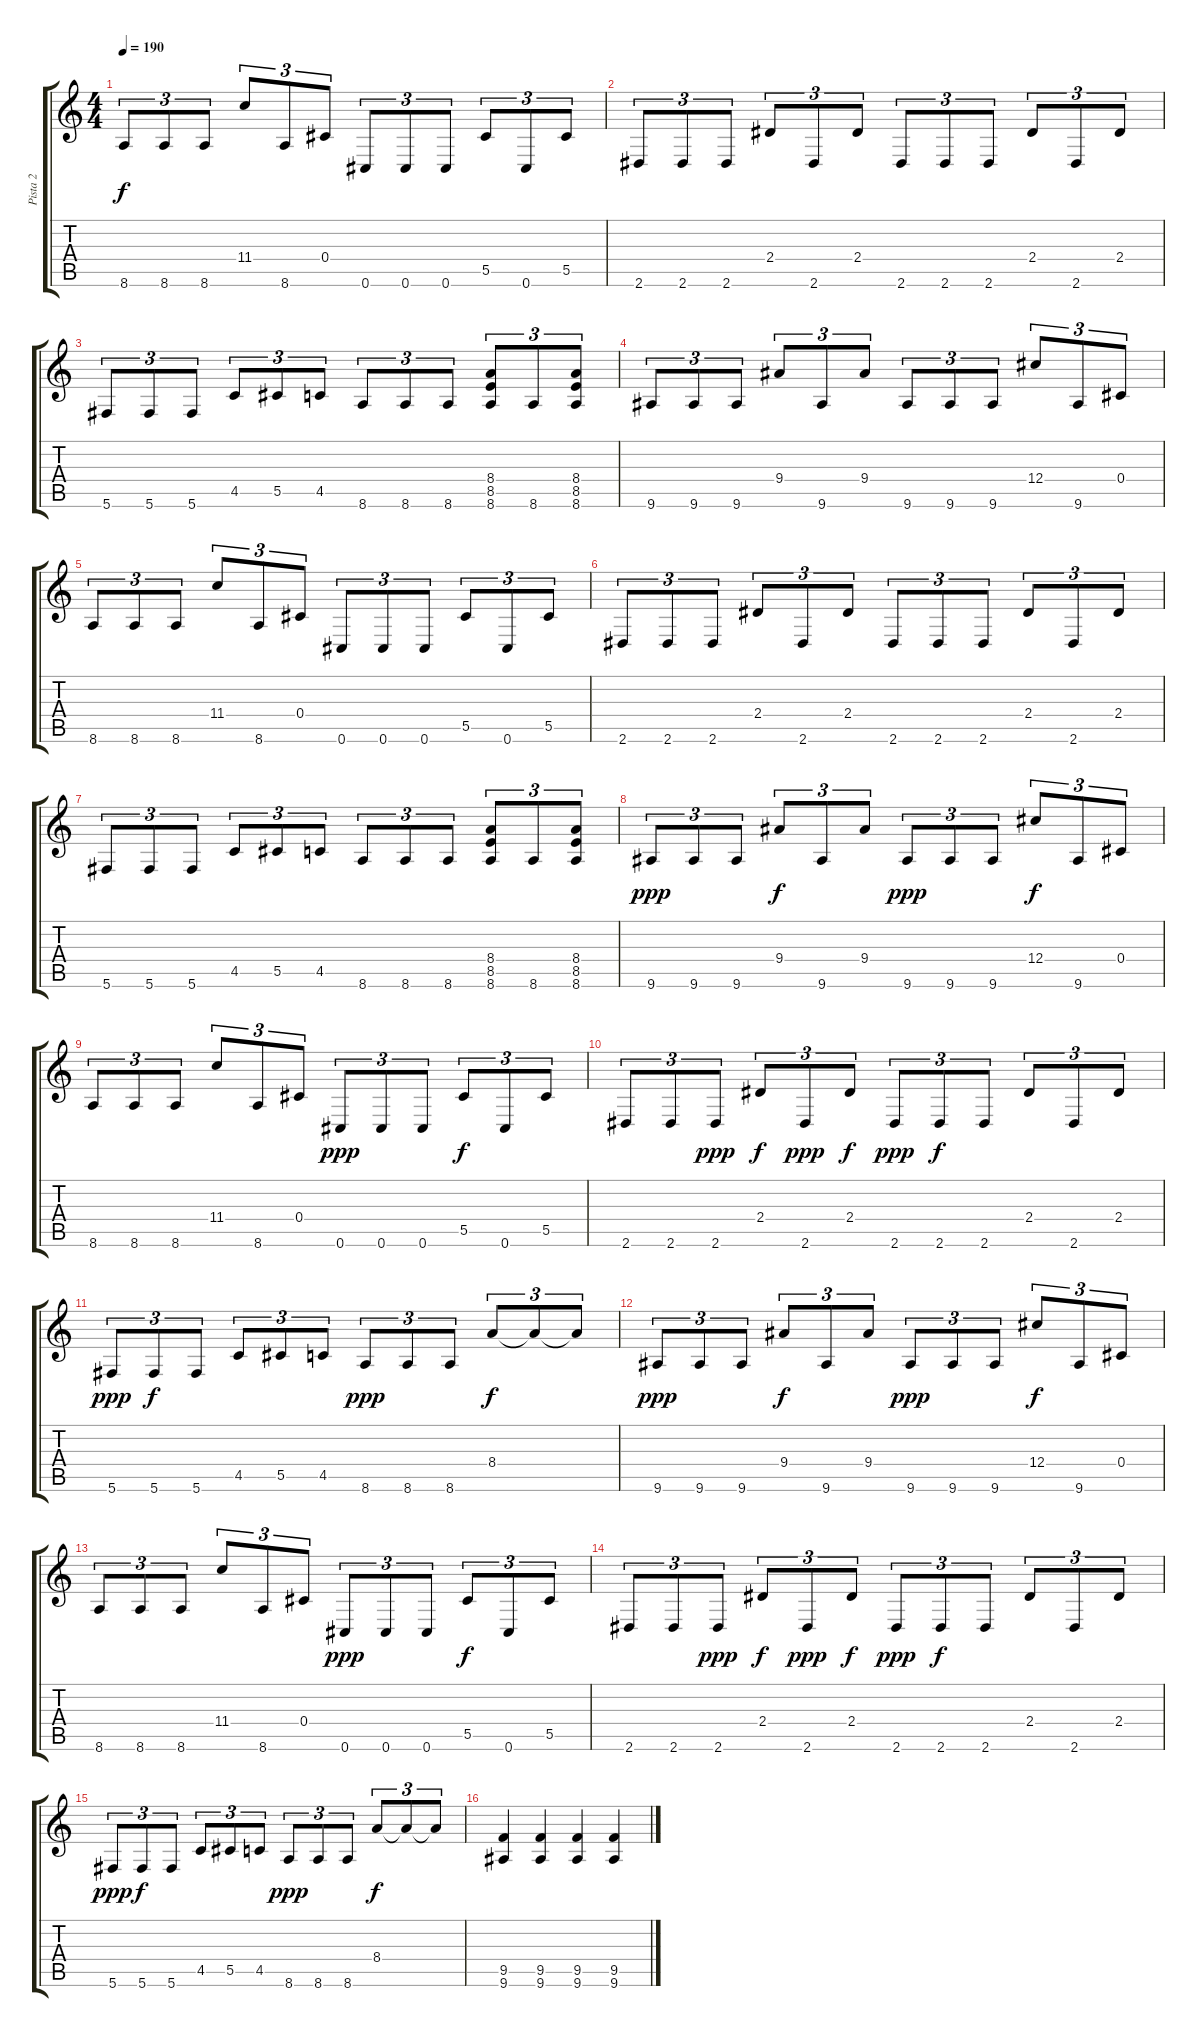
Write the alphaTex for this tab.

\track ("Pista 2" "Pista 2") {instrument distortionguitar}
\staff {score tabs}
\tuning (Eb4 Bb3 Gb3 Db3 Ab2 Db2) {hide}
\ts (4 4)
\tempo 190
\clef g2
\ks c
8.6.8{tu (3 2) dy f} 8.6.8{tu (3 2)} 8.6.8{tu (3 2)} 11.4.8{tu (3 2)} 8.6.8{tu (3 2)} 0.4.8{tu (3 2)} 0.6.8{tu (3 2)} 0.6.8{tu (3 2)} 0.6.8{tu (3 2)} 5.5.8{tu (3 2)} 0.6.8{tu (3 2)} 5.5.8{tu (3 2)} |
2.6.8{tu (3 2)} 2.6.8{tu (3 2)} 2.6.8{tu (3 2)} 2.4.8{tu (3 2)} 2.6.8{tu (3 2)} 2.4.8{tu (3 2)} 2.6.8{tu (3 2)} 2.6.8{tu (3 2)} 2.6.8{tu (3 2)} 2.4.8{tu (3 2)} 2.6.8{tu (3 2)} 2.4.8{tu (3 2)} |
5.6.8{tu (3 2)} 5.6.8{tu (3 2)} 5.6.8{tu (3 2)} 4.5.8{tu (3 2)} 5.5.8{tu (3 2)} 4.5.8{tu (3 2)} 8.6.8{tu (3 2)} 8.6.8{tu (3 2)} 8.6.8{tu (3 2)} (8.4 8.5 8.6).8{tu (3 2)} 8.6.8{tu (3 2)} (8.4 8.5 8.6).8{tu (3 2)} |
9.6.8{tu (3 2)} 9.6.8{tu (3 2)} 9.6.8{tu (3 2)} 9.4.8{tu (3 2)} 9.6.8{tu (3 2)} 9.4.8{tu (3 2)} 9.6.8{tu (3 2)} 9.6.8{tu (3 2)} 9.6.8{tu (3 2)} 12.4.8{tu (3 2)} 9.6.8{tu (3 2)} 0.4.8{tu (3 2)} |
8.6.8{tu (3 2)} 8.6.8{tu (3 2)} 8.6.8{tu (3 2)} 11.4.8{tu (3 2)} 8.6.8{tu (3 2)} 0.4.8{tu (3 2)} 0.6.8{tu (3 2)} 0.6.8{tu (3 2)} 0.6.8{tu (3 2)} 5.5.8{tu (3 2)} 0.6.8{tu (3 2)} 5.5.8{tu (3 2)} |
2.6.8{tu (3 2)} 2.6.8{tu (3 2)} 2.6.8{tu (3 2)} 2.4.8{tu (3 2)} 2.6.8{tu (3 2)} 2.4.8{tu (3 2)} 2.6.8{tu (3 2)} 2.6.8{tu (3 2)} 2.6.8{tu (3 2)} 2.4.8{tu (3 2)} 2.6.8{tu (3 2)} 2.4.8{tu (3 2)} |
5.6.8{tu (3 2)} 5.6.8{tu (3 2)} 5.6.8{tu (3 2)} 4.5.8{tu (3 2)} 5.5.8{tu (3 2)} 4.5.8{tu (3 2)} 8.6.8{tu (3 2)} 8.6.8{tu (3 2)} 8.6.8{tu (3 2)} (8.4 8.5 8.6).8{tu (3 2)} 8.6.8{tu (3 2)} (8.4 8.5 8.6).8{tu (3 2)} |
9.6.8{tu (3 2) dy ppp} 9.6.8{tu (3 2)} 9.6.8{tu (3 2)} 9.4.8{tu (3 2) dy f} 9.6.8{tu (3 2)} 9.4.8{tu (3 2)} 9.6.8{tu (3 2) dy ppp} 9.6.8{tu (3 2)} 9.6.8{tu (3 2)} 12.4.8{tu (3 2) dy f} 9.6.8{tu (3 2)} 0.4.8{tu (3 2)} |
8.6.8{tu (3 2)} 8.6.8{tu (3 2)} 8.6.8{tu (3 2)} 11.4.8{tu (3 2)} 8.6.8{tu (3 2)} 0.4.8{tu (3 2)} 0.6.8{tu (3 2) dy ppp} 0.6.8{tu (3 2)} 0.6.8{tu (3 2)} 5.5.8{tu (3 2) dy f} 0.6.8{tu (3 2)} 5.5.8{tu (3 2)} |
2.6.8{tu (3 2)} 2.6.8{tu (3 2)} 2.6.8{tu (3 2) dy ppp} 2.4.8{tu (3 2) dy f} 2.6.8{tu (3 2) dy ppp} 2.4.8{tu (3 2) dy f} 2.6.8{tu (3 2) dy ppp} 2.6.8{tu (3 2) dy f} 2.6.8{tu (3 2)} 2.4.8{tu (3 2)} 2.6.8{tu (3 2)} 2.4.8{tu (3 2)} |
5.6.8{tu (3 2) dy ppp} 5.6.8{tu (3 2) dy f} 5.6.8{tu (3 2)} 4.5.8{tu (3 2)} 5.5.8{tu (3 2)} 4.5.8{tu (3 2)} 8.6.8{tu (3 2) dy ppp} 8.6.8{tu (3 2)} 8.6.8{tu (3 2)} 8.4.8{tu (3 2) dy f} 8.4{t}.8{tu (3 2)} 8.4{t}.8{tu (3 2)} |
9.6.8{tu (3 2) dy ppp} 9.6.8{tu (3 2)} 9.6.8{tu (3 2)} 9.4.8{tu (3 2) dy f} 9.6.8{tu (3 2)} 9.4.8{tu (3 2)} 9.6.8{tu (3 2) dy ppp} 9.6.8{tu (3 2)} 9.6.8{tu (3 2)} 12.4.8{tu (3 2) dy f} 9.6.8{tu (3 2)} 0.4.8{tu (3 2)} |
8.6.8{tu (3 2)} 8.6.8{tu (3 2)} 8.6.8{tu (3 2)} 11.4.8{tu (3 2)} 8.6.8{tu (3 2)} 0.4.8{tu (3 2)} 0.6.8{tu (3 2) dy ppp} 0.6.8{tu (3 2)} 0.6.8{tu (3 2)} 5.5.8{tu (3 2) dy f} 0.6.8{tu (3 2)} 5.5.8{tu (3 2)} |
2.6.8{tu (3 2)} 2.6.8{tu (3 2)} 2.6.8{tu (3 2) dy ppp} 2.4.8{tu (3 2) dy f} 2.6.8{tu (3 2) dy ppp} 2.4.8{tu (3 2) dy f} 2.6.8{tu (3 2) dy ppp} 2.6.8{tu (3 2) dy f} 2.6.8{tu (3 2)} 2.4.8{tu (3 2)} 2.6.8{tu (3 2)} 2.4.8{tu (3 2)} |
5.6.8{tu (3 2) dy ppp} 5.6.8{tu (3 2) dy f} 5.6.8{tu (3 2)} 4.5.8{tu (3 2)} 5.5.8{tu (3 2)} 4.5.8{tu (3 2)} 8.6.8{tu (3 2) dy ppp} 8.6.8{tu (3 2)} 8.6.8{tu (3 2)} 8.4.8{tu (3 2) dy f} 8.4{t}.8{tu (3 2)} 8.4{t}.8{tu (3 2)} |
(9.5 9.6).4 (9.5 9.6).4 (9.5 9.6).4 (9.5 9.6).4
